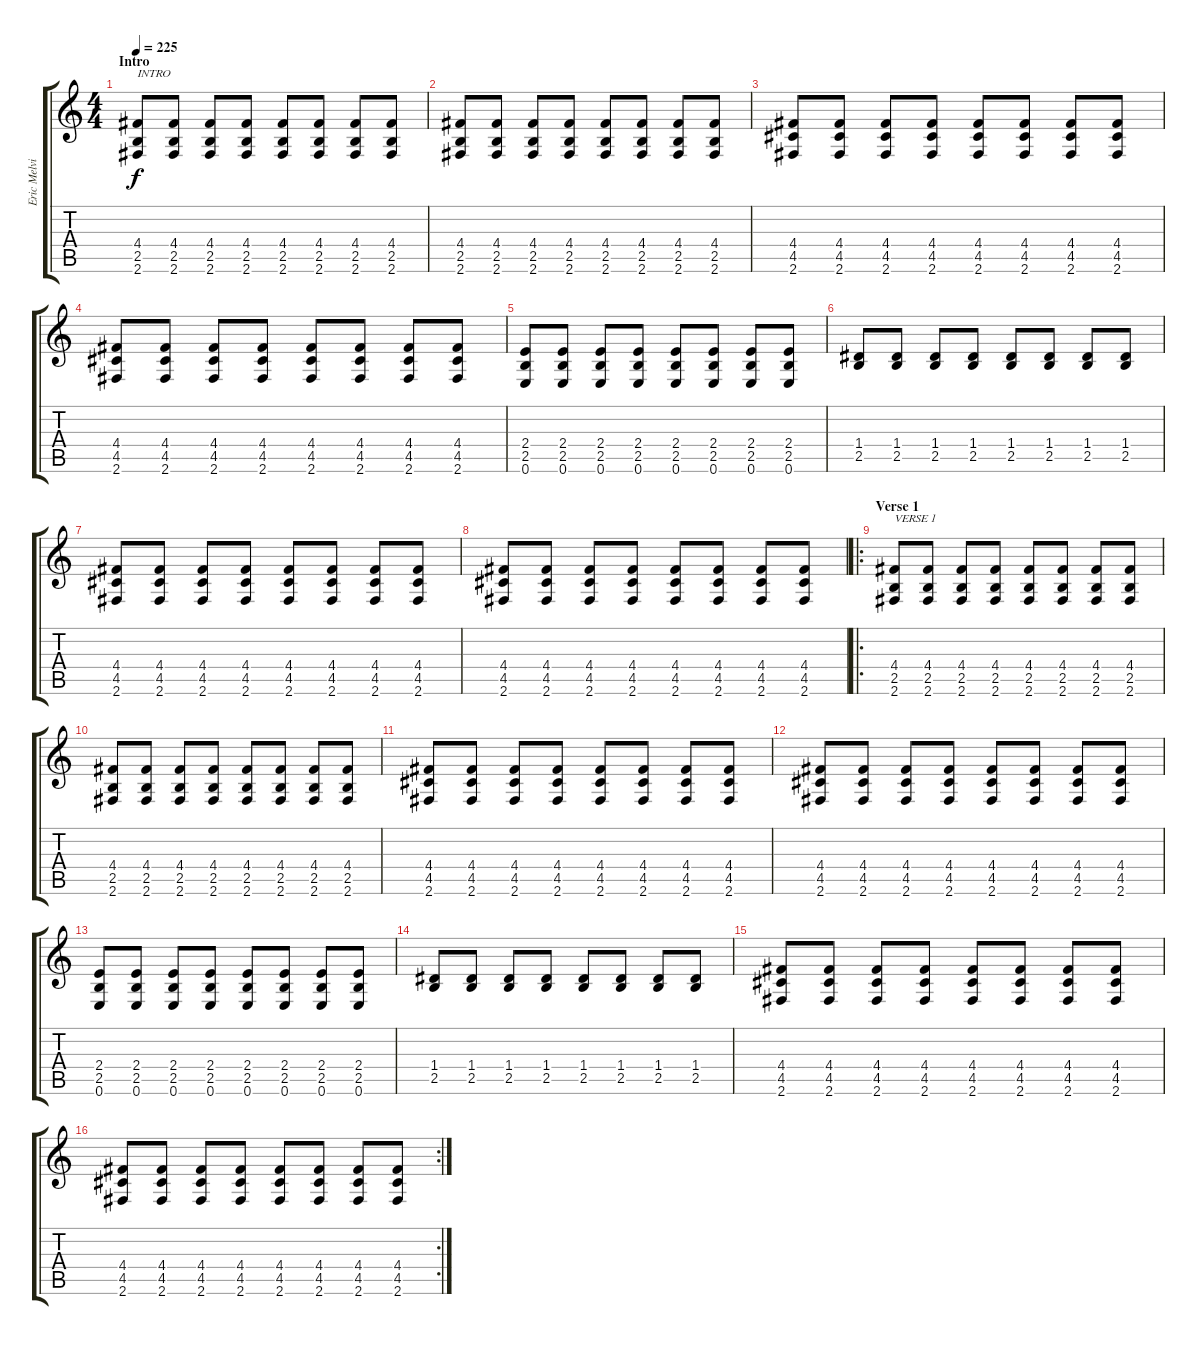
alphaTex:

\track ("Eric Melvin" "Eric Melvi") {instrument distortionguitar}
\staff {score tabs}
\tuning (E4 B3 G3 D3 A2 E2) {hide}
\ts (4 4)
\section ("" "Intro")
\tempo 225
\clef g2
\ks c
(4.4 2.5 2.6).8{txt "INTRO" dy f instrument distortionguitar} (4.4 2.5 2.6).8 (4.4 2.5 2.6).8 (4.4 2.5 2.6).8 (4.4 2.5 2.6).8 (4.4 2.5 2.6).8 (4.4 2.5 2.6).8 (4.4 2.5 2.6).8 |
(4.4 2.5 2.6).8 (4.4 2.5 2.6).8 (4.4 2.5 2.6).8 (4.4 2.5 2.6).8 (4.4 2.5 2.6).8 (4.4 2.5 2.6).8 (4.4 2.5 2.6).8 (4.4 2.5 2.6).8 |
(4.4 4.5 2.6).8 (4.4 4.5 2.6).8 (4.4 4.5 2.6).8 (4.4 4.5 2.6).8 (4.4 4.5 2.6).8 (4.4 4.5 2.6).8 (4.4 4.5 2.6).8 (4.4 4.5 2.6).8 |
(4.4 4.5 2.6).8 (4.4 4.5 2.6).8 (4.4 4.5 2.6).8 (4.4 4.5 2.6).8 (4.4 4.5 2.6).8 (4.4 4.5 2.6).8 (4.4 4.5 2.6).8 (4.4 4.5 2.6).8 |
(2.4 2.5 0.6).8 (2.4 2.5 0.6).8 (2.4 2.5 0.6).8 (2.4 2.5 0.6).8 (2.4 2.5 0.6).8 (2.4 2.5 0.6).8 (2.4 2.5 0.6).8 (2.4 2.5 0.6).8 |
(1.4 2.5).8 (1.4 2.5).8 (1.4 2.5).8 (1.4 2.5).8 (1.4 2.5).8 (1.4 2.5).8 (1.4 2.5).8 (1.4 2.5).8 |
(4.4 4.5 2.6).8 (4.4 4.5 2.6).8 (4.4 4.5 2.6).8 (4.4 4.5 2.6).8 (4.4 4.5 2.6).8 (4.4 4.5 2.6).8 (4.4 4.5 2.6).8 (4.4 4.5 2.6).8 |
(4.4 4.5 2.6).8 (4.4 4.5 2.6).8 (4.4 4.5 2.6).8 (4.4 4.5 2.6).8 (4.4 4.5 2.6).8 (4.4 4.5 2.6).8 (4.4 4.5 2.6).8 (4.4 4.5 2.6).8 |
\ro
\section ("" "Verse 1")
(4.4 2.5 2.6).8{txt "VERSE 1"} (4.4 2.5 2.6).8 (4.4 2.5 2.6).8 (4.4 2.5 2.6).8 (4.4 2.5 2.6).8 (4.4 2.5 2.6).8 (4.4 2.5 2.6).8 (4.4 2.5 2.6).8 |
(4.4 2.5 2.6).8 (4.4 2.5 2.6).8 (4.4 2.5 2.6).8 (4.4 2.5 2.6).8 (4.4 2.5 2.6).8 (4.4 2.5 2.6).8 (4.4 2.5 2.6).8 (4.4 2.5 2.6).8 |
(4.4 4.5 2.6).8 (4.4 4.5 2.6).8 (4.4 4.5 2.6).8 (4.4 4.5 2.6).8 (4.4 4.5 2.6).8 (4.4 4.5 2.6).8 (4.4 4.5 2.6).8 (4.4 4.5 2.6).8 |
(4.4 4.5 2.6).8 (4.4 4.5 2.6).8 (4.4 4.5 2.6).8 (4.4 4.5 2.6).8 (4.4 4.5 2.6).8 (4.4 4.5 2.6).8 (4.4 4.5 2.6).8 (4.4 4.5 2.6).8 |
(2.4 2.5 0.6).8 (2.4 2.5 0.6).8 (2.4 2.5 0.6).8 (2.4 2.5 0.6).8 (2.4 2.5 0.6).8 (2.4 2.5 0.6).8 (2.4 2.5 0.6).8 (2.4 2.5 0.6).8 |
(1.4 2.5).8 (1.4 2.5).8 (1.4 2.5).8 (1.4 2.5).8 (1.4 2.5).8 (1.4 2.5).8 (1.4 2.5).8 (1.4 2.5).8 |
(4.4 4.5 2.6).8 (4.4 4.5 2.6).8 (4.4 4.5 2.6).8 (4.4 4.5 2.6).8 (4.4 4.5 2.6).8 (4.4 4.5 2.6).8 (4.4 4.5 2.6).8 (4.4 4.5 2.6).8 |
\rc 2
(4.4 4.5 2.6).8 (4.4 4.5 2.6).8 (4.4 4.5 2.6).8 (4.4 4.5 2.6).8 (4.4 4.5 2.6).8 (4.4 4.5 2.6).8 (4.4 4.5 2.6).8 (4.4 4.5 2.6).8
